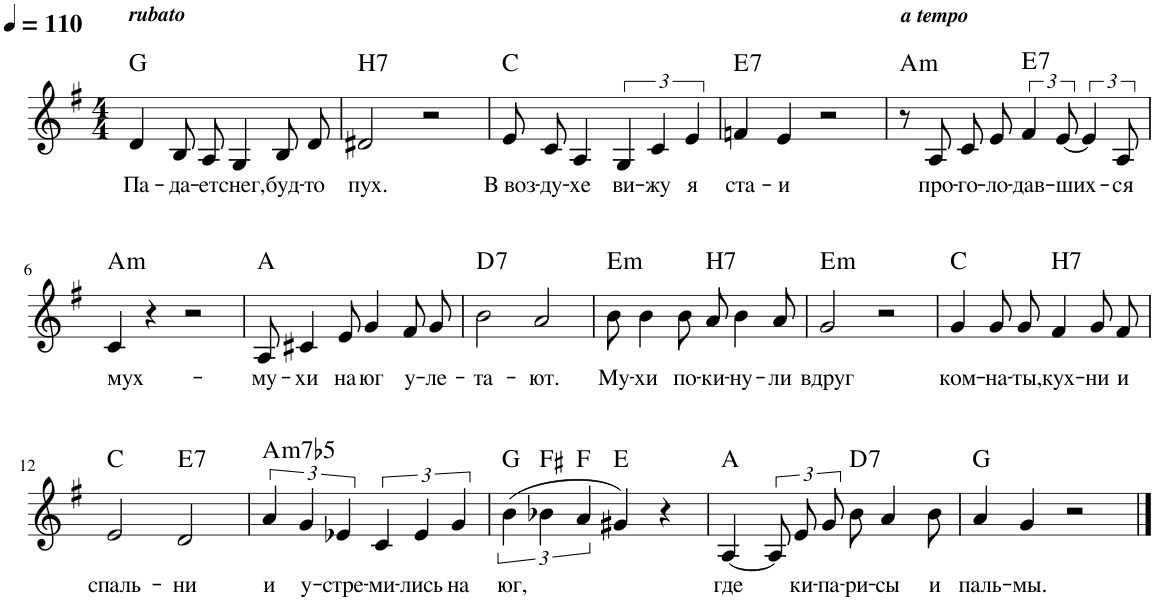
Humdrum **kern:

**kern	**text	**harte
*part1	*part1	*part1
*staff1	*staff1	*
*I"Piano	*	*
*I'Pno.	*	*
*clefG2	*	*
*k[f#]	*	*
*M4/4	*	*
*MM110	*	*
=1	=1	=1
!LO:TX:a:Bi:t=rubato	!	!
!	!LO:LY:b	!
4d/	Па-	G:maj
!	!LO:LY:b	!
8B/L	-да-	.
!	!LO:LY:b	!
8A/J	-ет	.
!	!LO:LY:b	!
4G/	снег,	.
!	!LO:LY:b	!
8B/L	буд-	.
!	!LO:LY:b	!
8d/J	-то	.
=2	=2	=2
!	!LO:LY:b	!LO:H:kt=H7
2d#X/	пух.	N
2r	.	.
=3	=3	=3
!	!LO:LY:b	!
8e/L	В воз-	C:maj
!	!LO:LY:b	!
8c/J	-ду-	.
!	!LO:LY:b	!
4A/	-хе	.
!	!LO:LY:b	!
6G/	ви-	.
!	!LO:LY:b	!
6c/	-жу	.
!	!LO:LY:b	!
6e/	я	.
=4	=4	=4
!	!LO:LY:b	!LO:H:kt=7
4fn/	ста-	E:7
!	!LO:LY:b	!
4e/	-и	.
2r	.	.
=5	=5	=5
!LO:TX:a:Bi:t=a tempo	!	!LO:H:kt=m
8r	.	A:min
!	!LO:LY:b	!
8A/	про-	.
!	!LO:LY:b	!
8c/L	-го-	.
!	!LO:LY:b	!
8e/J	-ло-	.
!	!LO:LY:b	!LO:H:kt=7
6f#/	-дав-	E:7
!	!LO:LY:b	!
[4e/	-ших-	.
!	!LO:LY:b	!
12A/	-ся	.
!!LO:LB:g=z
=6	=6	=6
!	!LO:LY:b	!LO:H:kt=m
4c/	мух-	A:min
4r	.	.
2r	.	.
=7	=7	=7
!	!LO:LY:b	!
8A/	-му-	A:maj
!	!LO:LY:b	!
4c#X/	-хи	.
!	!LO:LY:b	!
8e/	на	.
!	!LO:LY:b	!
4g/	юг	.
!	!LO:LY:b	!
8f#/L	у-	.
!	!LO:LY:b	!
8g/J	-ле-	.
=8	=8	=8
!	!LO:LY:b	!LO:H:kt=7
2b\	-та-	D:7
!	!LO:LY:b	!
2a/	-ют.	.
=9	=9	=9
!	!LO:LY:b	!LO:H:kt=m
8b\	Му-	E:min
!	!LO:LY:b	!
4b\	-хи	.
!	!LO:LY:b	!
8b\	по-	.
!	!LO:LY:b	!LO:H:kt=H7
8a/	-ки-	N
!	!LO:LY:b	!
4b\	-ну-	.
!	!LO:LY:b	!
8a/	-ли	.
=10	=10	=10
!	!LO:LY:b	!LO:H:kt=m
2g/	вдруг	E:min
2r	.	.
=11	=11	=11
!	!LO:LY:b	!
4g/	ком-	C:maj
!	!LO:LY:b	!
8g/L	-на-	.
!	!LO:LY:b	!
8g/J	-ты,	.
!	!LO:LY:b	!LO:H:kt=H7
4f#/	кух-	N
!	!LO:LY:b	!
8g/L	-ни	.
!	!LO:LY:b	!
8f#/J	и	.
!!LO:LB:g=z
=12	=12	=12
!	!LO:LY:b	!
2e/	спаль-	C:maj
!	!LO:LY:b	!LO:H:kt=7
2d/	-ни	E:7
=13	=13	=13
!	!LO:LY:b	!LO:H:kt=m7b5
6a/	и	A:hdim7
!	!LO:LY:b	!
6g/	у-	.
!	!LO:LY:b	!
6e-X/	-стре-	.
!	!LO:LY:b	!
6c/	-ми-	.
!	!LO:LY:b	!
6e-/	-лись	.
!	!LO:LY:b	!
6g/	на	.
=14	=14	=14
!	!LO:LY:b	!
(6b\	юг,	G:maj
6b-X\	.	F#:maj
6a/	.	F:maj
4g#X/)	.	E:maj
4r	.	.
=15	=15	=15
!	!LO:LY:b	!
[4A/	где	A:maj
12A/L]	.	.
!	!LO:LY:b	!
12e/	ки-	.
!	!LO:LY:b	!
12g/J	-па-	.
!	!LO:LY:b	!LO:H:kt=7
8b\	-ри-	D:7
!	!LO:LY:b	!
4a/	-сы	.
!	!LO:LY:b	!
8b\	и	.
=16	=16	=16
!	!LO:LY:b	!
4a/	паль-	G:maj
!	!LO:LY:b	!
4g/	-мы.	.
2r	.	.
==	==	==
*-	*-	*-
